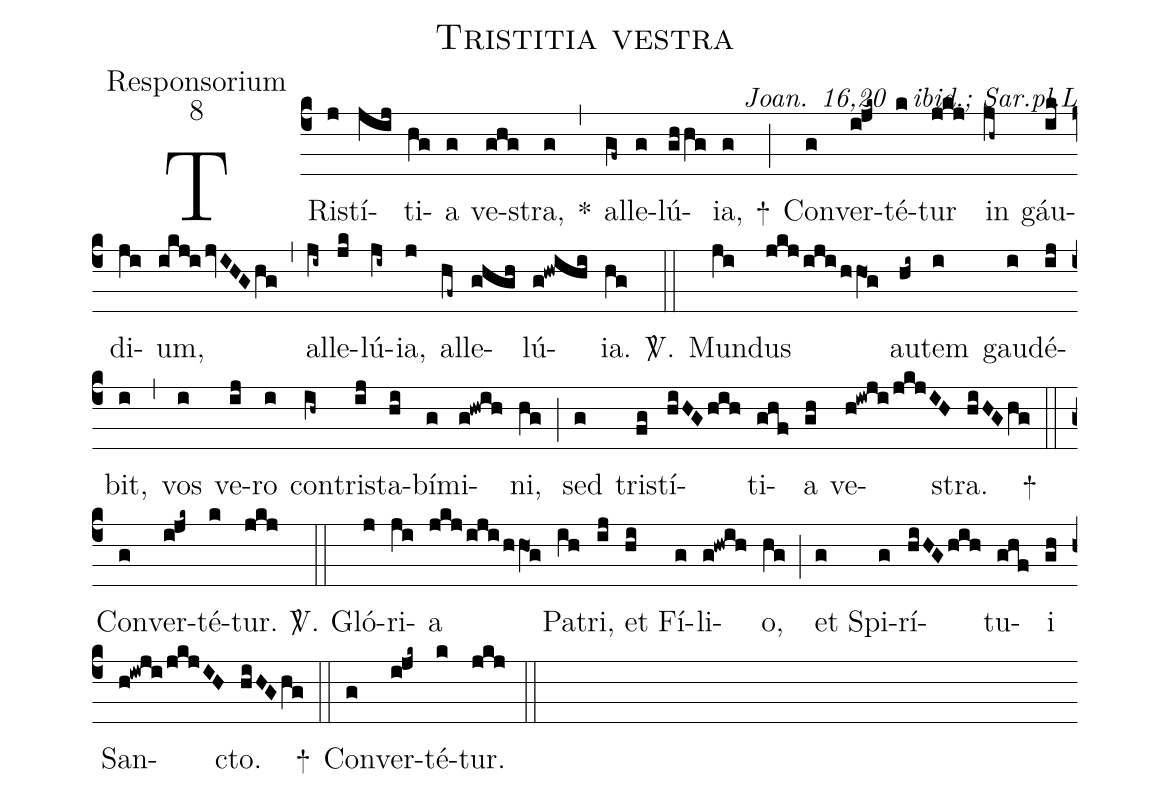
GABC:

name:Tristitia vestra;
office-part:Responsorium;
mode:8;
commentary:ꝶ Joan. 16,20 ꝟ ibid.; Sar.pl.L;
%%
(c4)
TRi(j)stí(jij)ti(hg)a(g) ve(ghg)stra,(g) *(,)
al(gf~)le(g)lú(gh/hg)ia,(g) +(;)

Con(g)ver(i!jk~)té(k)tur(jkj) in(jh~) gáu(ik)di(ji)um,(ikj!i/jvIHGhg) (,)
al(ji~)le(jk)lú(ji~)ia,(j) al(hf~)le(ghgh)lú(g!hwihi)ia.(hg) <sp>V/</sp>.(::)

Mun(ji)dus(jkj/iji/hhO1g) au(hi~)tem(i) gau(i)dé(ij)bit,(i) (,)
vos(i) ve(ij)ro(i) con(ih~)tri(ij)sta(hi)bí(g)mi(g!hwih)ni,(hg) (;)
sed(g) tri(fg)stí(hiHGhih)ti(ghf)a(gh) ve(h!iwji/jkjIH)stra.(hiHGhg) +(::)

Con(g)ver(i!jk~)té(k)tur.(jkj) <sp>V/</sp>.(::)

Gló(j)ri(ji)a(jkj/iji/hhO1g) Pa(ih)tri,(ij)
et(hi) Fí(g)li(g!hwih)o,(hg) (;)
et(g) Spi(g)rí(hiHGhih)tu(ghf)i(gh)
San(h!iwji/jkjIH)cto.(hiHGhg) +(::)

Con(g)ver(i!jk~)té(k)tur.(jkj) (::)
